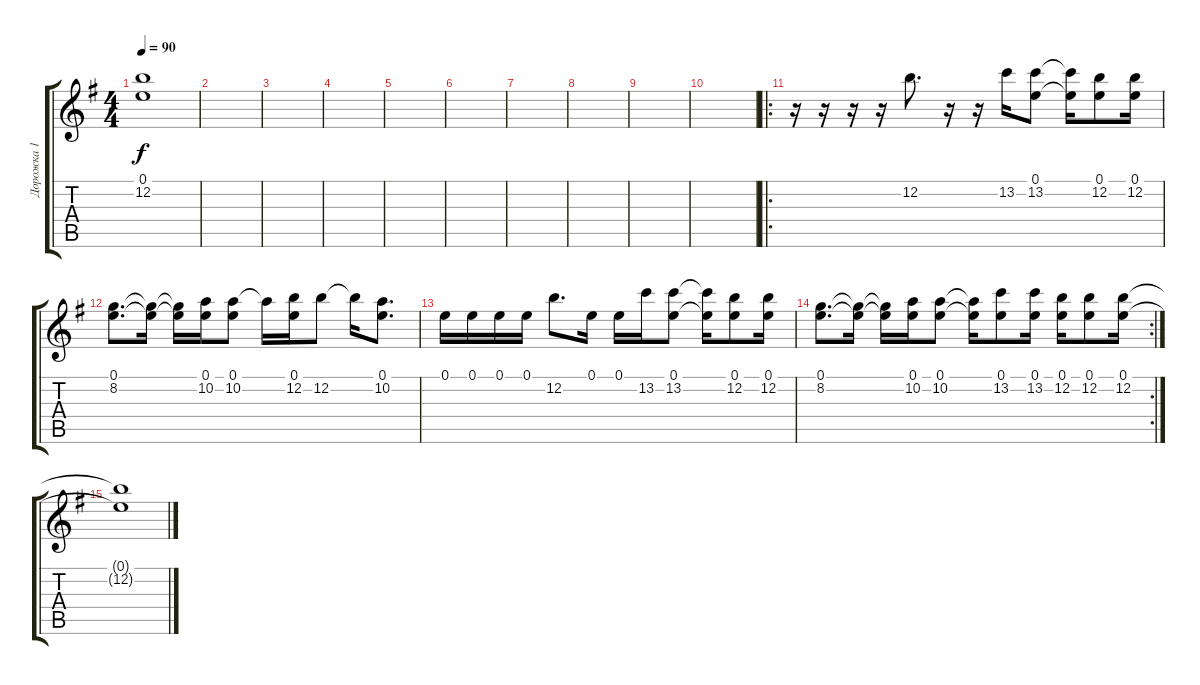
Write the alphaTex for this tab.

\track ("Дорожка 1" "Дорожка 1") {instrument distortionguitar}
\staff {score tabs}
\tuning (E4 B3 G3 D3 A2 E2) {hide}
\ts (4 4)
\tempo 90
\clef g2
\ks g
(0.1{t} 12.2{t}).1{dy f volume 1} |
|
|
|
|
|
|
|
|
|
\ro
r.16{volume 10} r.16 r.16 r.16 12.2.8{d} r.16 r.16 13.2.16 (0.1 13.2).8 (0.1{t} 13.2{t}).16 (0.1 12.2).8 (0.1 12.2).16 |
(0.1 8.2).8{d} (0.1{t} 8.2{t}).16 (0.1{t} 8.2{t}).16 (0.1 10.2).16 (0.1 10.2).8 10.2{t}.16 (0.1 12.2).16 12.2.8 12.2{t}.16 (0.1 10.2).8{d} |
0.1.16 0.1.16 0.1.16 0.1.16 12.2.8{d} 0.1.16 0.1.16 13.2.16 (0.1 13.2).8 (0.1{t} 13.2{t}).16 (0.1 12.2).8 (0.1 12.2).16 |
\rc 2
(0.1 8.2).8{d} (0.1{t} 8.2{t}).16 (0.1{t} 8.2{t}).16 (0.1 10.2).16 (0.1 10.2).8 (0.1{t} 10.2{t}).16 (0.1 13.2).8 (0.1 13.2).16 (0.1 12.2).16 (0.1 12.2).8 (0.1 12.2).16 |
(0.1{t} 12.2{t}).1{volume 1}
